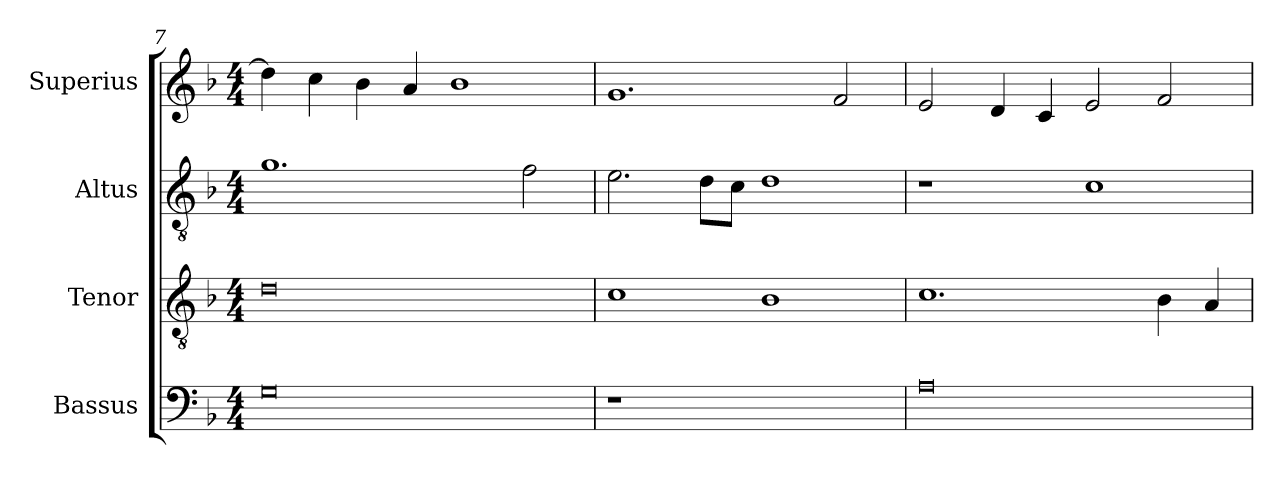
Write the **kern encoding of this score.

**kern	**kern	**kern	**kern
*part4	*part3	*part2	*part1
*staff4	*staff3	*staff2	*staff1
*I"Bassus	*I"Tenor	*I"Altus	*I"Superius
*I'B.	*I'T.	*I'A.	*I'S.
*clefF4	*clefGv2	*clefGv2	*clefG2
*	*ITrd7c12	*ITrd7c12	*
*k[b-]	*k[b-]	*k[b-]	*k[b-]
*F:	*F:	*F:	*F:
*M4/4	*M4/4	*M4/4	*M4/4
=7	=7	=7	=7
0Gi	0Di	1.Gi	4ddi\]
.	.	.	4cci\
.	.	.	4b-i\
.	.	.	4ai/
.	.	.	1b-i
.	.	2Fi\	.
=8	=8	=8	=8
!LO:N:vis=1	!	!	!
1r	1Ci	2.Ei\	1.gi
.	.	8Di\L	.
.	.	8Ci\J	.
1ryy	1BB-i	1Di	.
.	.	.	2fi/
=9	=9	=9	=9
0Ai	1.Ci	1r	2ei/
.	.	.	4di/
.	.	.	4ci/
.	.	1Ci	2ei/
.	4BB-i\	.	2fi/
.	4AAi/	.	.
=	=	=	=
*-	*-	*-	*-
